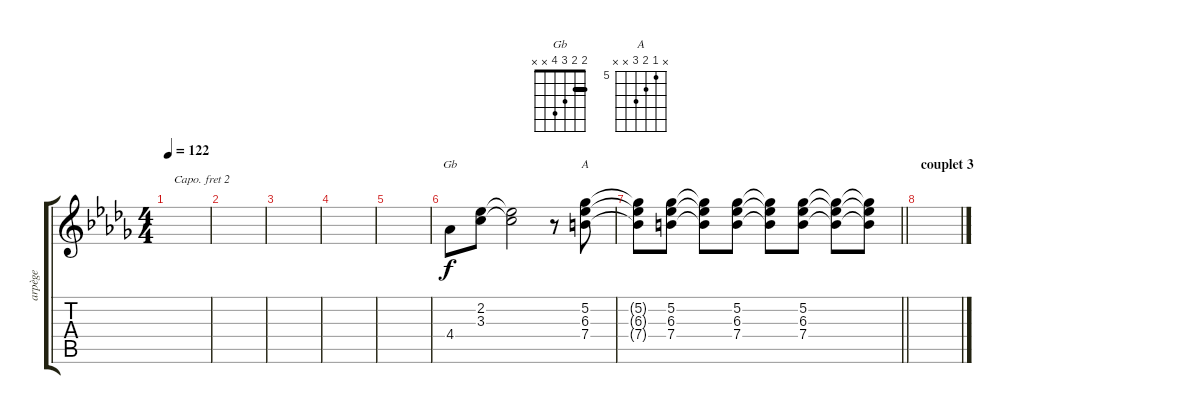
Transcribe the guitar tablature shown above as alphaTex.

\track ("arpège" "arpège") {instrument acousticguitarnylon}
\staff {score tabs}
\capo 2
\tuning (E4 B3 G3 D3 A2 E2) {hide}
\chord ("Gb" 2 2 3 4 x x) {barre 2}
\chord ("A" x 5 6 7 x x) {firstfret 5}
\ts (4 4)
\tempo 122
\clef g2
\ks db
|
|
|
|
|
4.4.8{ch "Gb"} (2.2 3.3).8 (2.2{t} 3.3{t}).2 r.8 (5.2 6.3 7.4).8{ch "A"} |
\barLineRight lightlight
(5.2{t} 6.3{t} 7.4{t}).8 (5.2 6.3 7.4).8 (5.2{t} 6.3{t} 7.4{t}).8 (5.2 6.3 7.4).8 (5.2{t} 6.3{t} 7.4{t}).8 (5.2 6.3 7.4).8 (5.2{t} 6.3{t} 7.4{t}).8 (5.2{t} 6.3{t} 7.4{t}).8 |
\section ("" "couplet 3")
